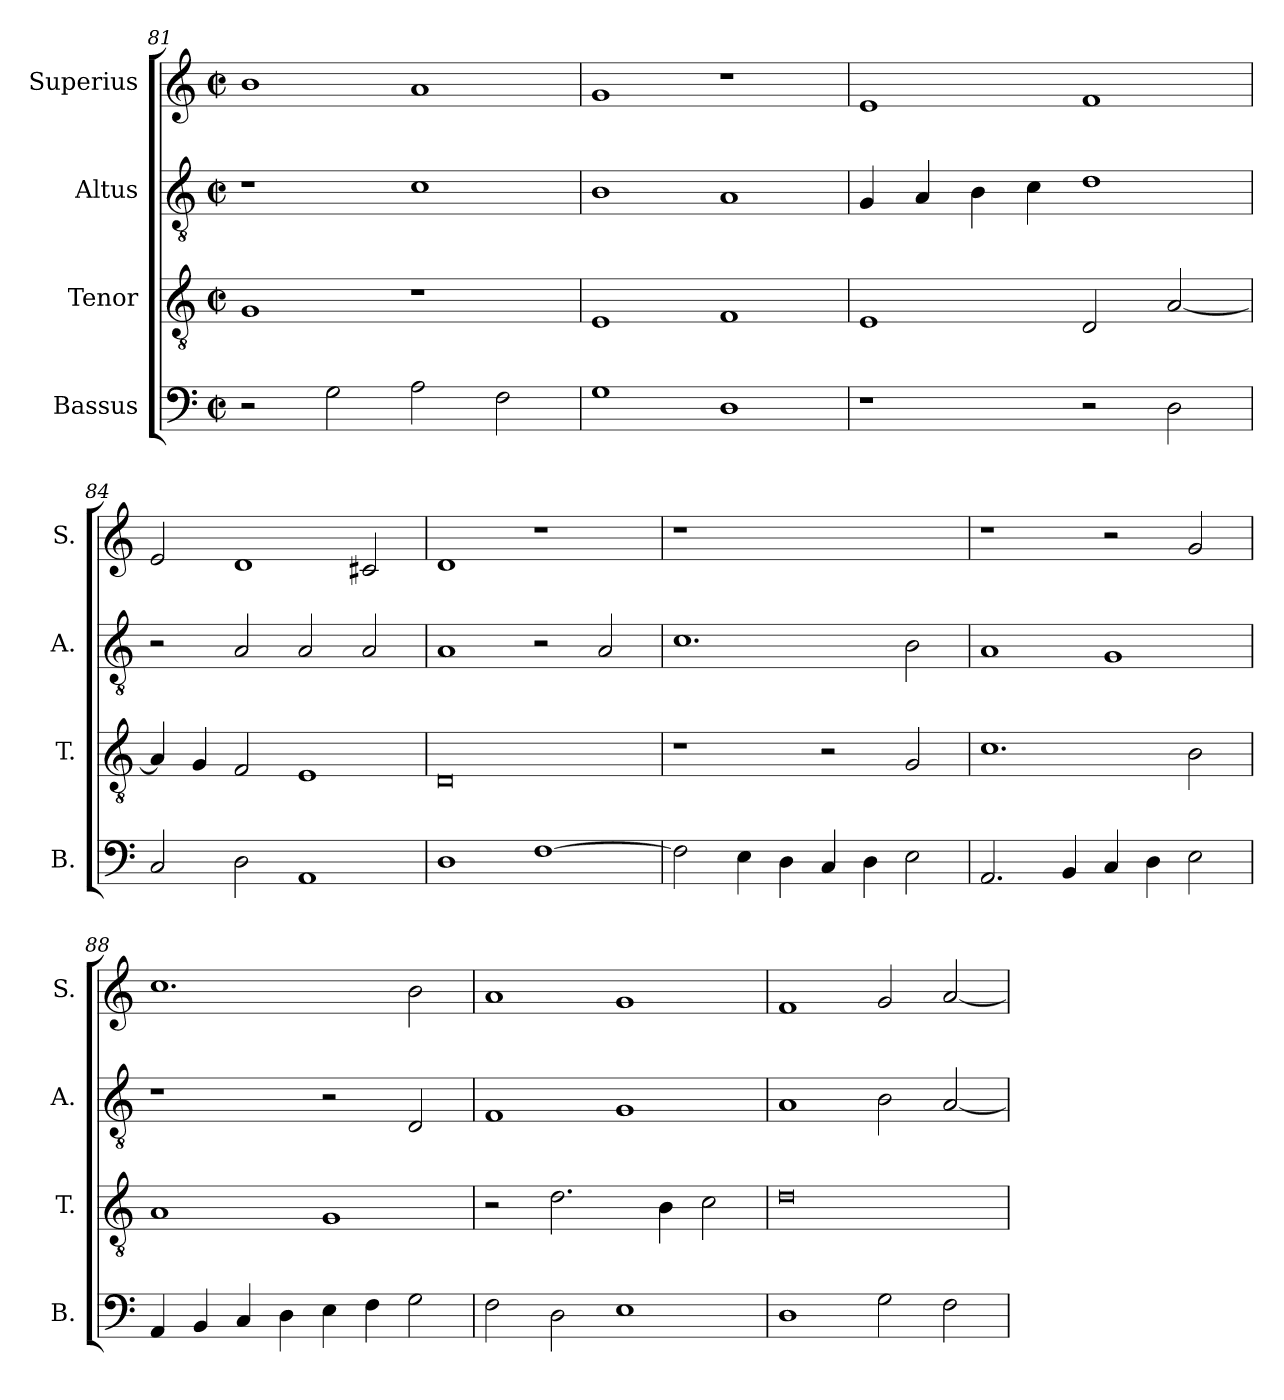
**kern	**kern	**kern	**kern
*part4	*part3	*part2	*part1
*staff4	*staff3	*staff2	*staff1
*I"Bassus	*I"Tenor	*I"Altus	*I"Superius
*I'B.	*I'T.	*I'A.	*I'S.
*clefF4	*clefGv2	*clefGv2	*clefG2
*	*ITrd7c12	*ITrd7c12	*
*k[]	*k[]	*k[]	*k[]
*C:	*C:	*C:	*C:
*M2/2	*M2/2	*M2/2	*M2/2
*met(c|)	*met(c|)	*met(c|)	*met(c|)
=81	=81	=81	=81
2r	1GGi	1r	1bi
2Gi\	.	.	.
2Ai\	1r	1Ci	1ai
2Fi\	.	.	.
=82	=82	=82	=82
1Gi	1EEi	1BBi	1gi
1Di	1FFi	1AAi	1r
!!LO:PB:g=z
=83	=83	=83	=83
1r	1EEi	4GGi/	1ei
.	.	4AAi/	.
.	.	4BBi\	.
.	.	4Ci\	.
2r	2DDi/	1Di	1fi
2Di\	[<2AAi/	.	.
=84	=84	=84	=84
2Ci/	4AAi/]	2r	2ei/
.	4GGi/	.	.
2Di\	2FFi/	2AAi/	1di
1AAi	1EEi	2AAi/	.
.	.	2AAi/	2c#Xi/
=85	=85	=85	=85
1Di	0DDi	1AAi	1di
[>1Fi	.	2r	1r
.	.	2AAi/	.
=86	=86	=86	=86
!	!	!	!LO:N:vis=1
2Fi\]	1r	1.Ci	1r
4Ei\	.	.	.
4Di\	.	.	.
4Ci/	2r	.	1ryy
4Di\	.	.	.
2Ei\	2GGi/	2BBi\	.
=87	=87	=87	=87
2.AAi/	1.Ci	1AAi	1r
4BBi/	.	.	.
4Ci/	.	1GGi	2r
4Di\	.	.	.
2Ei\	2BBi\	.	2gi/
!!LO:LB:g=z
=88	=88	=88	=88
4AAi/	1AAi	1r	1.cci
4BBi/	.	.	.
4Ci/	.	.	.
4Di\	.	.	.
4Ei\	1GGi	2r	.
4Fi\	.	.	.
2Gi\	.	2DDi/	2bi\
=89	=89	=89	=89
2Fi\	2r	1FFi	1ai
2Di\	2.Di\	.	.
1Ei	.	1GGi	1gi
.	4BBi\	.	.
.	2Ci\	.	.
=90	=90	=90	=90
1Di	0Di	1AAi	1fi
2Gi\	.	2BBi\	2gi/
2Fi\	.	[<2AAi/	[<2ai/
=	=	=	=
*-	*-	*-	*-
